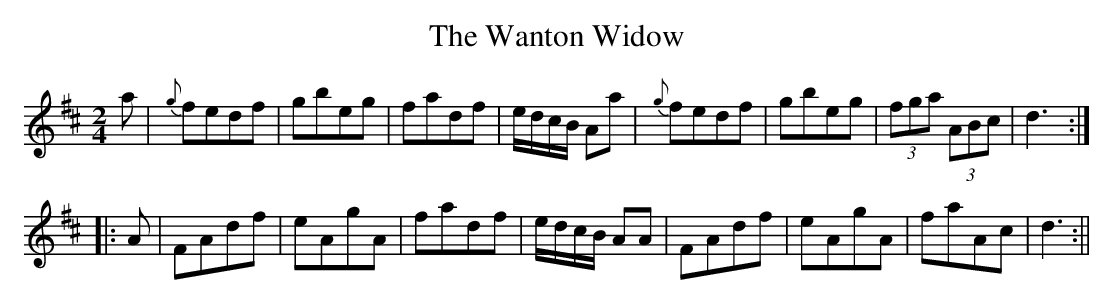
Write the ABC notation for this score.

X:1
T:Wanton Widow, The
M:2/4
L:1/8
K:D
a | {g}fedf | gbeg | fadf | e/d/c/B/ Aa | {g}fedf | gbeg | (3fga (3ABc | d3 :|
|: A | FAdf | eAgA | fadf | e/d/c/B/ AA | FAdf | eAgA | faAc | d3 :||
